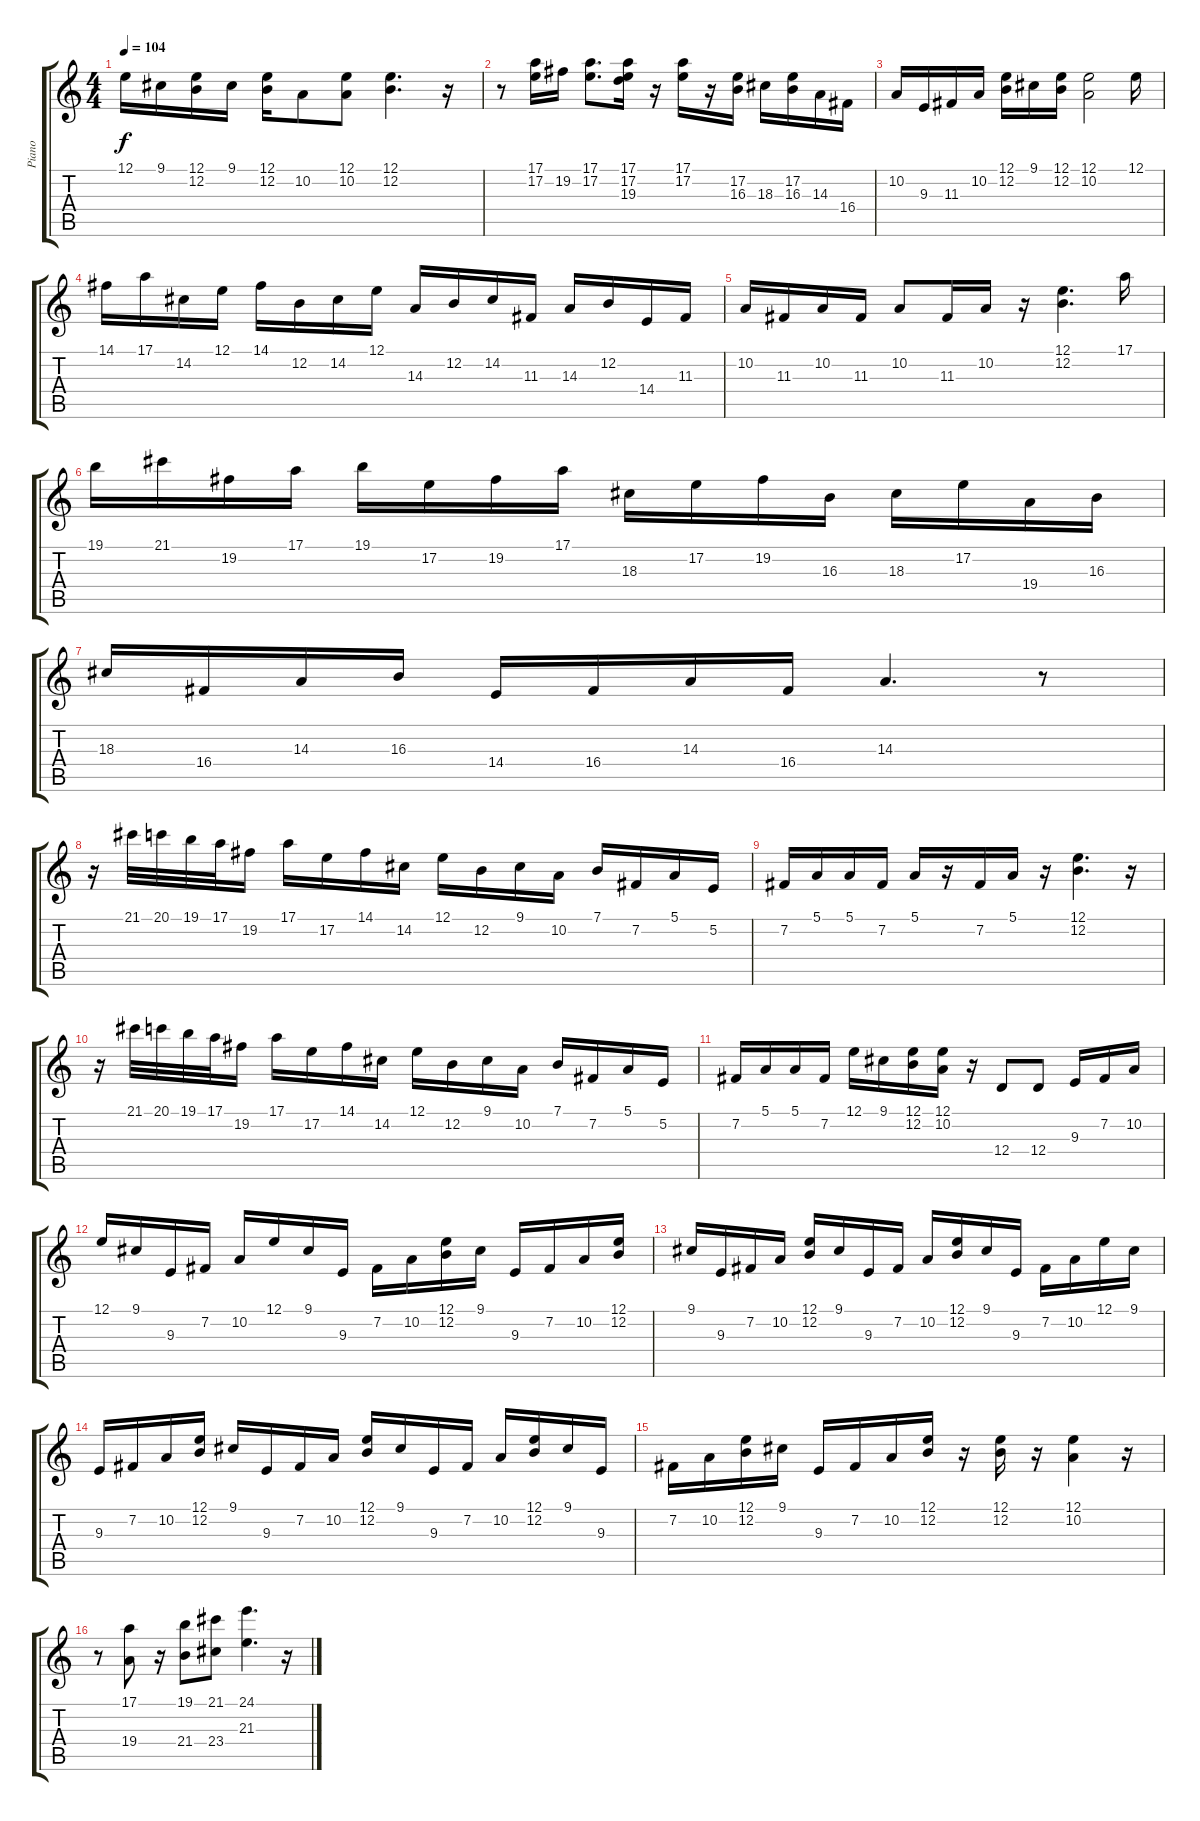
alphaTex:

\track ("Piano" "Piano") {instrument brightacousticpiano}
\staff {score tabs}
\tuning (E4 B3 G3 D3 A2 E2) {hide}
\ts (4 4)
\tempo 104
\clef g2
\ks c
12.1.16{dy f} 9.1.16 (12.1 12.2).16 9.1.16 (12.1 12.2).16 10.2.8 (12.1 10.2).8 (12.1 12.2).4{d} r.16 |
r.8 (17.1 17.2).16 19.2.16 (17.1 17.2).8{d} (17.1 17.2 19.3).16 r.16 (17.1 17.2).16 r.16 (17.2 16.3).16 18.3.16 (17.2 16.3).16 14.3.16 16.4.16 |
10.2.16 9.3.16 11.3.16 10.2.16 (12.1 12.2).16 9.1.16 (12.1 12.2).16 (12.1 10.2).2 12.1.16 |
14.1.16 17.1.16 14.2.16 12.1.16 14.1.16 12.2.16 14.2.16 12.1.16 14.3.16 12.2.16 14.2.16 11.3.16 14.3.16 12.2.16 14.4.16 11.3.16 |
10.2.16 11.3.16 10.2.16 11.3.16 10.2.8 11.3.16 10.2.16 r.16 (12.1 12.2).4{d} 17.1.16 |
19.1.16 21.1.16 19.2.16 17.1.16 19.1.16 17.2.16 19.2.16 17.1.16 18.3.16 17.2.16 19.2.16 16.3.16 18.3.16 17.2.16 19.4.16 16.3.16 |
18.3.16 16.4.16 14.3.16 16.3.16 14.4.16 16.4.16 14.3.16 16.4.16 14.3.4{d} r.8 |
r.16 21.1.32 20.1.32 19.1.32 17.1.32 19.2.16 17.1.16 17.2.16 14.1.16 14.2.16 12.1.16 12.2.16 9.1.16 10.2.16 7.1.16 7.2.16 5.1.16 5.2.16 |
7.2.16 5.1.16 5.1.16 7.2.16 5.1.16 r.16 7.2.16 5.1.16 r.16 (12.1 12.2).4{d} r.16 |
r.16 21.1.32 20.1.32 19.1.32 17.1.32 19.2.16 17.1.16 17.2.16 14.1.16 14.2.16 12.1.16 12.2.16 9.1.16 10.2.16 7.1.16 7.2.16 5.1.16 5.2.16 |
7.2.16 5.1.16 5.1.16 7.2.16 12.1.16 9.1.16 (12.1 12.2).16 (12.1 10.2).16 r.16 12.4.8 12.4.8 9.3.16 7.2.16 10.2.16 |
12.1.16 9.1.16 9.3.16 7.2.16 10.2.16 12.1.16 9.1.16 9.3.16 7.2.16 10.2.16 (12.1 12.2).16 9.1.16 9.3.16 7.2.16 10.2.16 (12.1 12.2).16 |
9.1.16 9.3.16 7.2.16 10.2.16 (12.1 12.2).16 9.1.16 9.3.16 7.2.16 10.2.16 (12.1 12.2).16 9.1.16 9.3.16 7.2.16 10.2.16 12.1.16 9.1.16 |
9.3.16 7.2.16 10.2.16 (12.1 12.2).16 9.1.16 9.3.16 7.2.16 10.2.16 (12.1 12.2).16 9.1.16 9.3.16 7.2.16 10.2.16 (12.1 12.2).16 9.1.16 9.3.16 |
7.2.16 10.2.16 (12.1 12.2).16 9.1.16 9.3.16 7.2.16 10.2.16 (12.1 12.2).16 r.16 (12.1 12.2).16 r.16 (12.1 10.2).4 r.16 |
r.8 (17.1 19.4).8 r.16 (19.1 21.4).8 (21.1 23.4).8 (24.1 21.3).4{d} r.16
